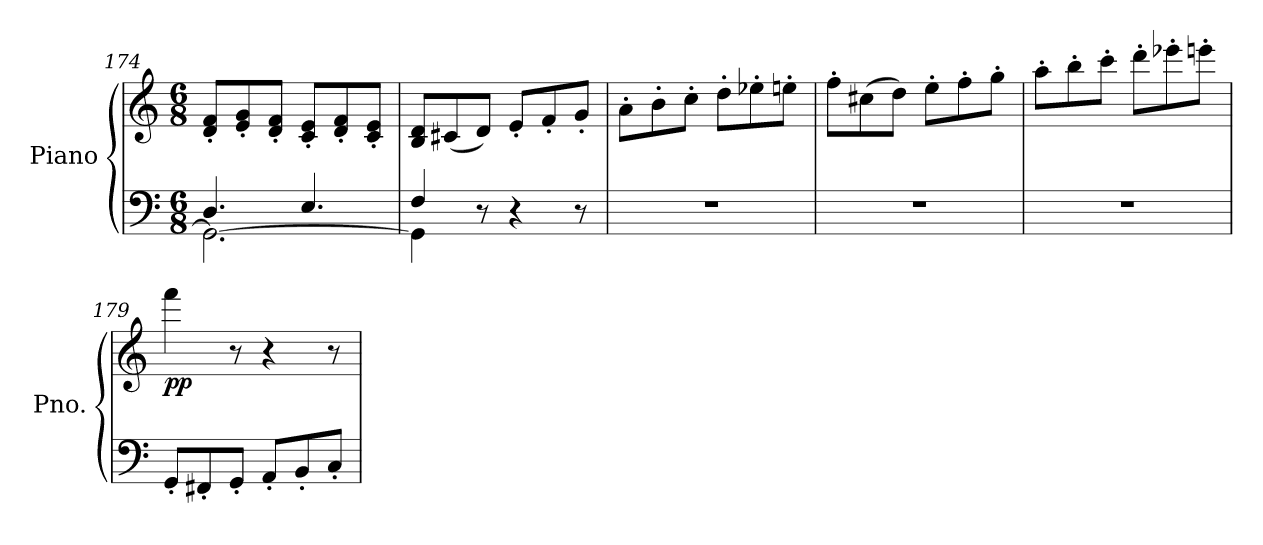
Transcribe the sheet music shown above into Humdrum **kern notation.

**kern	**kern	**dynam
*part1	*part1	*part1
*staff2	*staff1	*staff1/2
*I"Piano	*	*
*I'Pno.	*	*
!!LO:LB:g=z
*clefF4	*clefG2	*
*k[]	*k[]	*
*M6/8	*M6/8	*
=174	=174	=174
*^	*	*
2.GG\_	4.D/	8d/' 8f/'L	.
.	.	8e/' 8g/'	.
.	.	8d/' 8f/'J	.
.	4.E/	8c/' 8e/'L	.
.	.	8d/' 8f/'	.
.	.	8c/' 8e/'J	.
=175	=175	=175	=175
4GG\]	4F/	8B/ 8d/L	.
.	.	(<8c#X/	.
8r	2ryy	8d/J)	.
4r	.	8e'/L	.
.	.	8f'/	.
8r	.	8g'/J	.
*v	*v	*	*
=176	=176	=176
2.r	8a'\L	.
.	8b'\	.
.	8cc'\J	.
.	8dd'\L	.
.	8ee-X'\	.
.	8een'\J	.
=177	=177	=177
2.r	8ff'\L	.
.	(>8cc#X\	.
.	8dd\J)	.
.	8ee'\L	.
.	8ff'\	.
.	8gg'\J	.
=178	=178	=178
2.r	8aa'\L	.
.	8bb'\	.
.	8ccc'\J	.
.	8ddd'\L	.
.	8eee-X'\	.
.	8eeen'\J	.
=179	=179	=179
!	!	!LO:DY:b
8GG'/L	4fff\	pp
8FF#X'/	.	.
8GG'/J	8r	.
8AA'/L	4r	.
8BB'/	.	.
8C'/J	8r	.
=	=	=
*-	*-	*-
